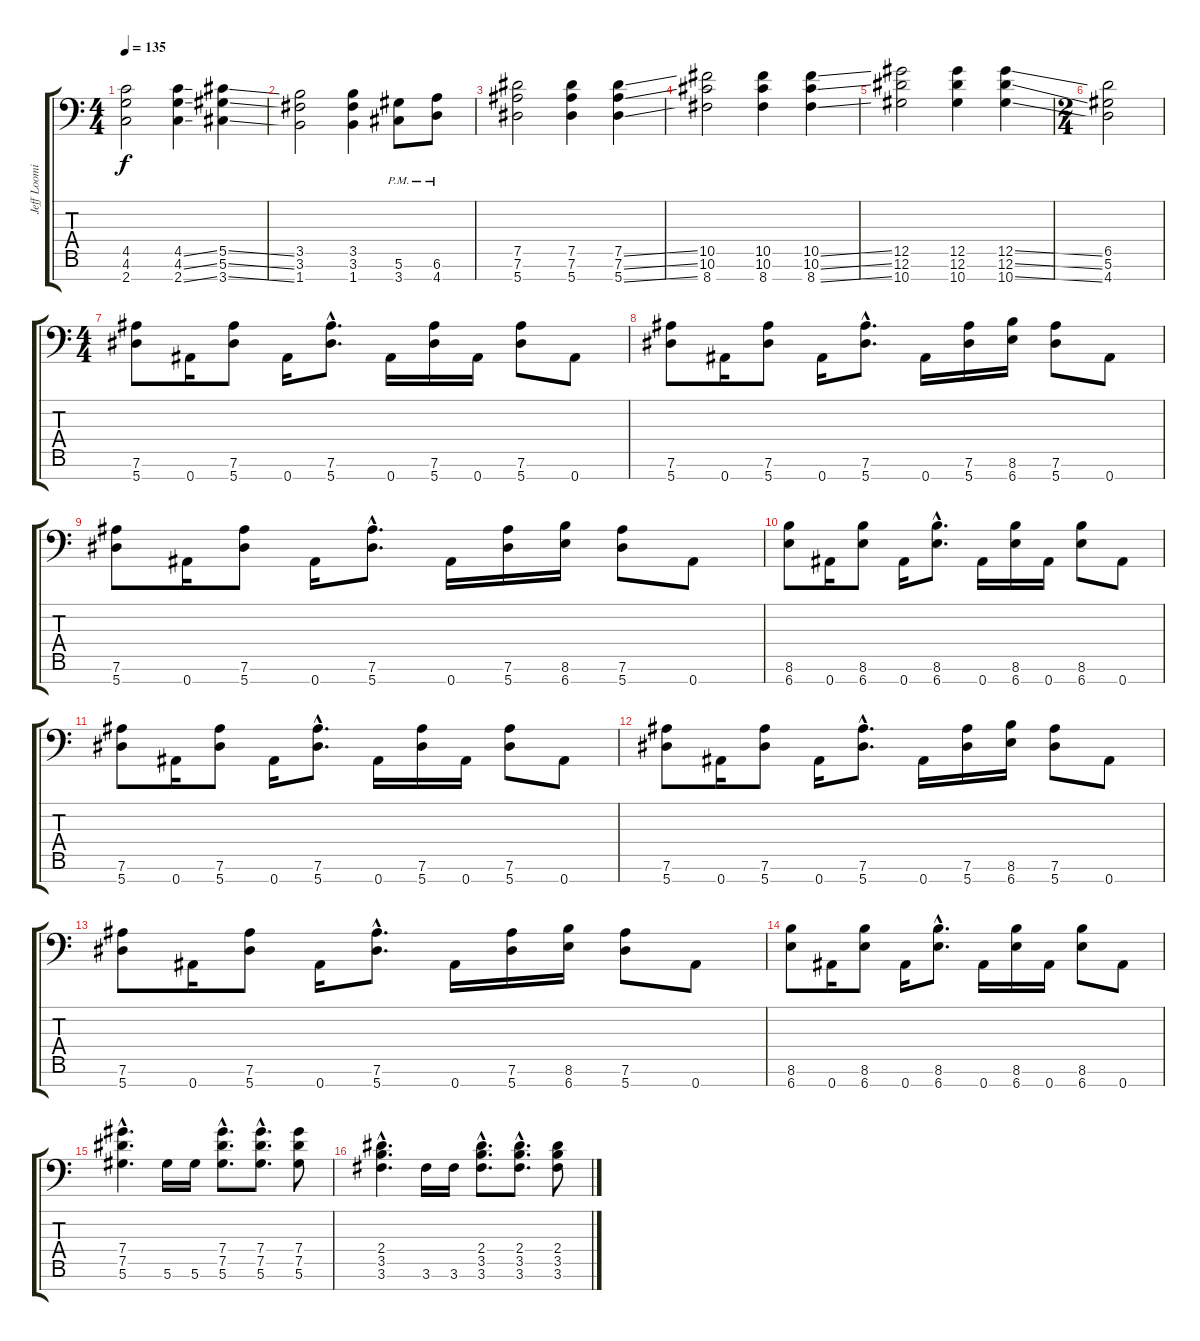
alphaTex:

\track ("Jeff Loomis Rhythm" "Jeff Loomi") {instrument distortionguitar}
\staff {score tabs}
\tuning (Eb4 Bb3 Gb3 Db3 Ab2 Eb2 Bb1) {hide}
\ts (4 4)
\tempo 135
\clef f4
\ks c
(4.5 4.6 2.7).2{dy f} (4.5{ss} 4.6{ss} 2.7{ss}).4 (5.5{ss} 5.6{ss} 3.7{ss}).4 |
(3.5 3.6 1.7).2 (3.5 3.6 1.7).4 (5.6{pm} 3.7{pm}).8 (6.6{pm} 4.7{pm}).8 |
(7.5 7.6 5.7).2 (7.5 7.6 5.7).4 (7.5{ss} 7.6{ss} 5.7{ss}).4 |
(10.5 10.6 8.7).2 (10.5 10.6 8.7).4 (10.5{ss} 10.6{ss} 8.7{ss}).4 |
(12.5 12.6 10.7).2 (12.5 12.6 10.7).4 (12.5{ss} 12.6{ss} 10.7{ss}).4 |
\ts (2 4)
(6.5 5.6 4.7).2 |
\ts (4 4)
(7.6 5.7).8 0.7.16 (7.6 5.7).8 0.7.16 (7.6{hac} 5.7{hac}).8{d} 0.7.16 (7.6 5.7).16 0.7.16 (7.6 5.7).8 0.7.8 |
(7.6 5.7).8 0.7.16 (7.6 5.7).8 0.7.16 (7.6{hac} 5.7{hac}).8{d} 0.7.16 (7.6 5.7).16 (8.6 6.7).16 (7.6 5.7).8 0.7.8 |
(7.6 5.7).8 0.7.16 (7.6 5.7).8 0.7.16 (7.6{hac} 5.7{hac}).8{d} 0.7.16 (7.6 5.7).16 (8.6 6.7).16 (7.6 5.7).8 0.7.8 |
(8.6 6.7).8 0.7.16 (8.6 6.7).8 0.7.16 (8.6{hac} 6.7{hac}).8{d} 0.7.16 (8.6 6.7).16 0.7.16 (8.6 6.7).8 0.7.8 |
(7.6 5.7).8 0.7.16 (7.6 5.7).8 0.7.16 (7.6{hac} 5.7{hac}).8{d} 0.7.16 (7.6 5.7).16 0.7.16 (7.6 5.7).8 0.7.8 |
(7.6 5.7).8 0.7.16 (7.6 5.7).8 0.7.16 (7.6{hac} 5.7{hac}).8{d} 0.7.16 (7.6 5.7).16 (8.6 6.7).16 (7.6 5.7).8 0.7.8 |
(7.6 5.7).8 0.7.16 (7.6 5.7).8 0.7.16 (7.6{hac} 5.7{hac}).8{d} 0.7.16 (7.6 5.7).16 (8.6 6.7).16 (7.6 5.7).8 0.7.8 |
(8.6 6.7).8 0.7.16 (8.6 6.7).8 0.7.16 (8.6{hac} 6.7{hac}).8{d} 0.7.16 (8.6 6.7).16 0.7.16 (8.6 6.7).8 0.7.8 |
(7.4{hac} 7.5{hac} 5.6{hac}).4{d} 5.6.16 5.6.16 (7.4{hac} 7.5{hac} 5.6{hac}).8{d} (7.4{hac} 7.5{hac} 5.6{hac}).8{d} (7.4 7.5 5.6).8 |
(2.4{hac} 3.5{hac} 3.6{hac}).4{d} 3.6.16 3.6.16 (2.4{hac} 3.5{hac} 3.6{hac}).8{d} (2.4{hac} 3.5{hac} 3.6{hac}).8{d} (2.4 3.5 3.6).8
